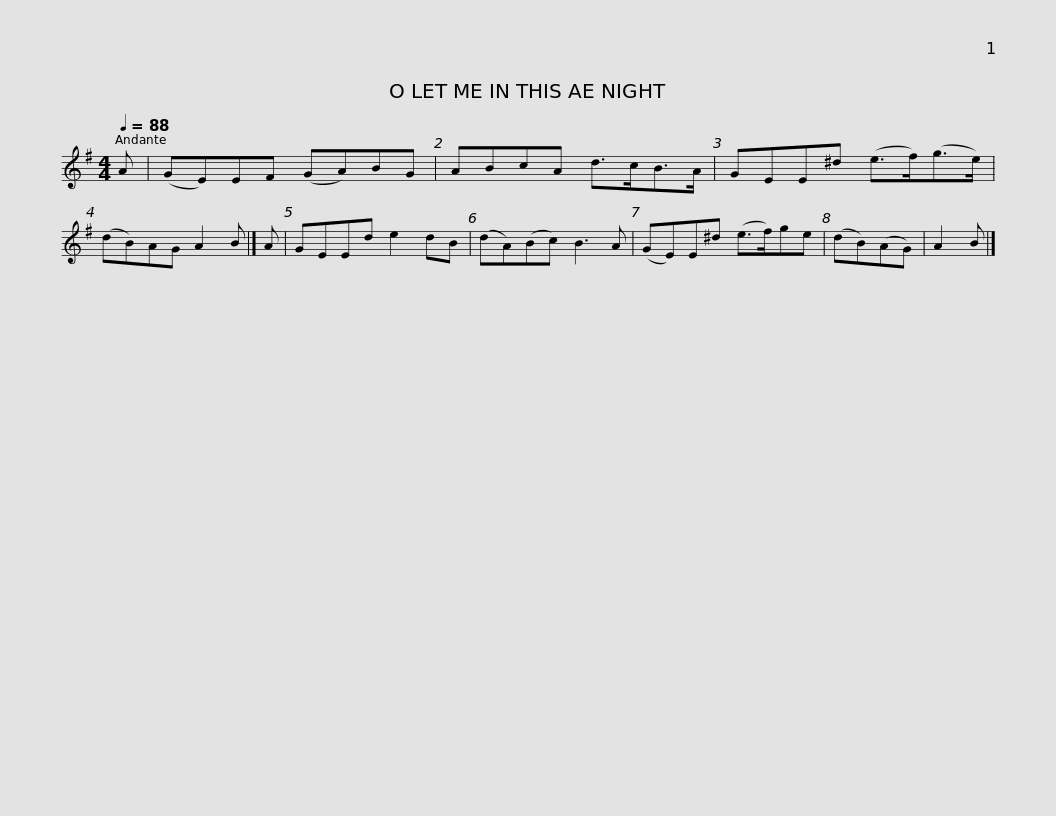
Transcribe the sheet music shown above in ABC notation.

X:1
L:1/8
Q:1/4=88
M:4/4
I:linebreak $
K:Emin
V:1 treble
V:1
 A | (GE)EF (GA)BG | ABcA d>cB>A | GEE^d (e>f)(g>e) | (dB)AG A2 B |] %5
 A | GEEd e2 dB |$ (dA)(Bc) B3 A | (GE)E^d (e>f)ge | (dB)(AG) | %10
 A2 B |] %11
